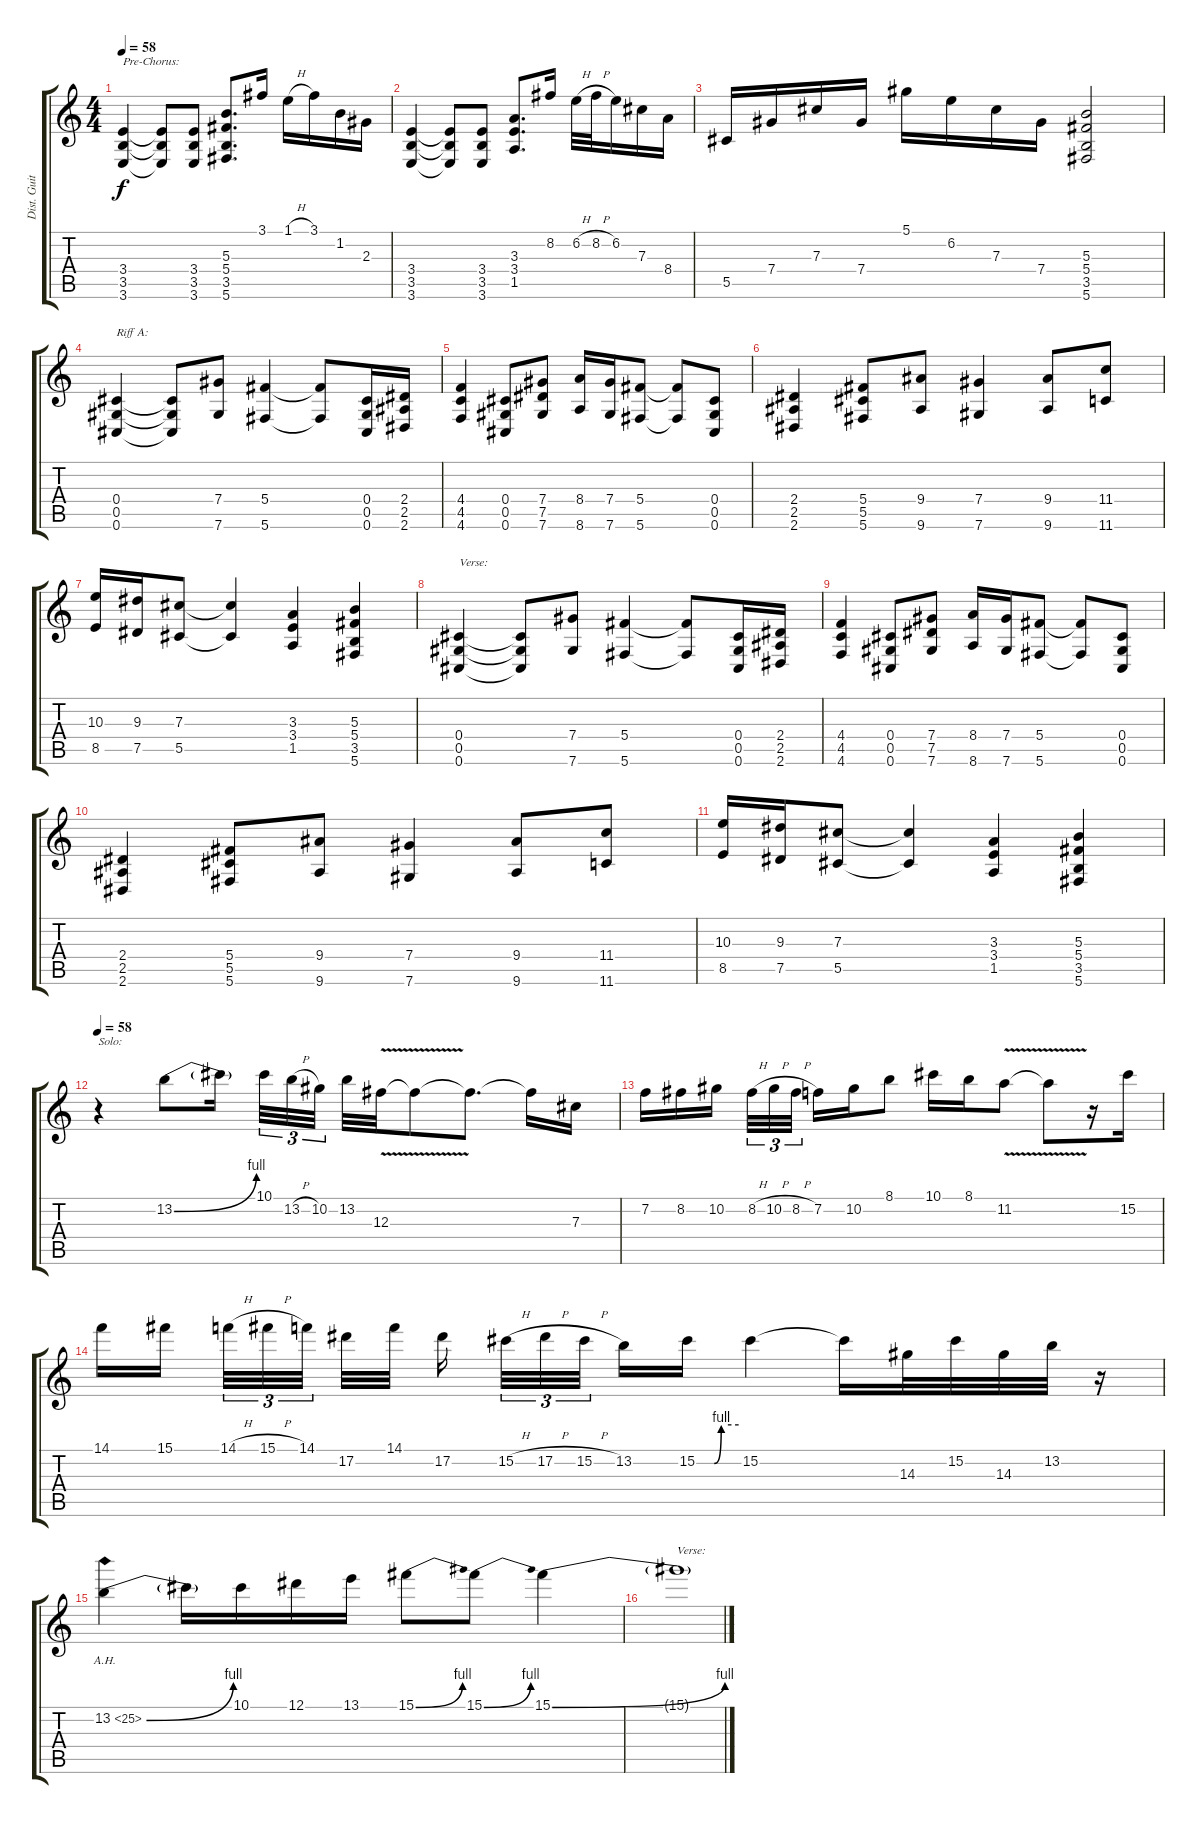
\track ("Dist. Guitar 1" "Dist. Guit") {instrument distortionguitar}
\staff {score tabs}
\tuning (Eb4 Bb3 Gb3 Db3 Ab2 Db2) {hide}
\ts (4 4)
\tempo 58
\clef g2
\ks c
(3.4 3.5 3.6).4{txt "Pre-Chorus:" dy f} (3.4{t} 3.5{t} 3.6{t}).8 (3.4 3.5 3.6).8 (5.3 5.4 3.5 5.6).8{d} 3.1.16 1.1{h}.16 3.1.16 1.2.16 2.3.16 |
(3.4 3.5 3.6).4 (3.4{t} 3.5{t} 3.6{t}).8 (3.4 3.5 3.6).8 (3.3 3.4 1.5).8{d} 8.2.16 6.2{h}.32 8.2{h}.32 6.2.16 7.3.16 8.4.16 |
5.5.16 7.4.16 7.3.16 7.4.16 5.1.16 6.2.16 7.3.16 7.4.16 (5.3 5.4 3.5 5.6).2 |
(0.4 0.5 0.6).4{txt "Riff A:"} (0.4{t} 0.5{t} 0.6{t}).8 (7.4 7.6).8 (5.4 5.6).4 (5.4{t} 5.6{t}).8 (0.4 0.5 0.6).16 (2.4 2.5 2.6).16 |
(4.4 4.5 4.6).4 (0.4 0.5 0.6).8 (7.4 7.5 7.6).8 (8.4 8.6).16 (7.4 7.6).16 (5.4 5.6).8 (5.4{t} 5.6{t}).8 (0.4 0.5 0.6).8 |
(2.4 2.5 2.6).4 (5.4 5.5 5.6).8 (9.4 9.6).8 (7.4 7.6).4 (9.4 9.6).8 (11.4 11.6).8 |
(10.3 8.5).16 (9.3 7.5).16 (7.3 5.5).8 (7.3{t} 5.5{t}).4 (3.3 3.4 1.5).4 (5.3 5.4 3.5 5.6).4 |
(0.4 0.5 0.6).4{txt "Verse:"} (0.4{t} 0.5{t} 0.6{t}).8 (7.4 7.6).8 (5.4 5.6).4 (5.4{t} 5.6{t}).8 (0.4 0.5 0.6).16 (2.4 2.5 2.6).16 |
(4.4 4.5 4.6).4 (0.4 0.5 0.6).8 (7.4 7.5 7.6).8 (8.4 8.6).16 (7.4 7.6).16 (5.4 5.6).8 (5.4{t} 5.6{t}).8 (0.4 0.5 0.6).8 |
(2.4 2.5 2.6).4 (5.4 5.5 5.6).8 (9.4 9.6).8 (7.4 7.6).4 (9.4 9.6).8 (11.4 11.6).8 |
(10.3 8.5).16 (9.3 7.5).16 (7.3 5.5).8 (7.3{t} 5.5{t}).4 (3.3 3.4 1.5).4 (5.3 5.4 3.5 5.6).4 |
\tempo 58
r.4{txt "Solo:" volume 16 instrument distortionguitar} 13.2{be (bend 0 0 60 4)}.8 13.2{t}.16{beam splitsecondary} 10.1.32{tu (3 2)} 13.2{h}.32{tu (3 2)} 10.2.32{tu (3 2)} 13.2.32 12.3{v}.32 12.3{t}.8 12.3{t}.8{d} 12.3{t}.16 7.3.16 |
7.2.16 8.2.16 10.2.16{beam splitsecondary} 8.2{h}.32{tu (3 2)} 10.2{h}.32{tu (3 2)} 8.2{h}.32{tu (3 2)} 7.2.16 10.2.16 8.1.8 10.1.16 8.1.16 11.2{v}.8 11.2{t}.8 r.16 15.2.16 |
14.1.16 15.1.16{beam splitsecondary} 14.1{h}.32{tu (3 2)} 15.1{h}.32{tu (3 2)} 14.1.32{tu (3 2) beam splitsecondary} 17.2.32 14.1.32 17.2.16{beam splitsecondary} 15.2{h}.32{tu (3 2)} 17.2{h}.32{tu (3 2)} 15.2{h}.32{tu (3 2) beam splitsecondary} 13.2.16 15.2{be (custom 0 0 25 0 35 4 60 4)}.16 15.2.4 15.2{t}.16 14.3.32 15.2.32 14.3.32 13.2.32 r.16 |
13.2{be (bend 0 0 60 4) ah 12}.4 13.2{t}.16 10.1.16 12.1.16 13.1.16 15.1{be (bend 0 0 60 4)}.8 15.1{be (bend 0 0 60 4)}.8 15.1{be (bend 0 0 60 4)}.4 |
15.1{t}.1{txt "Verse:" volume 10}
